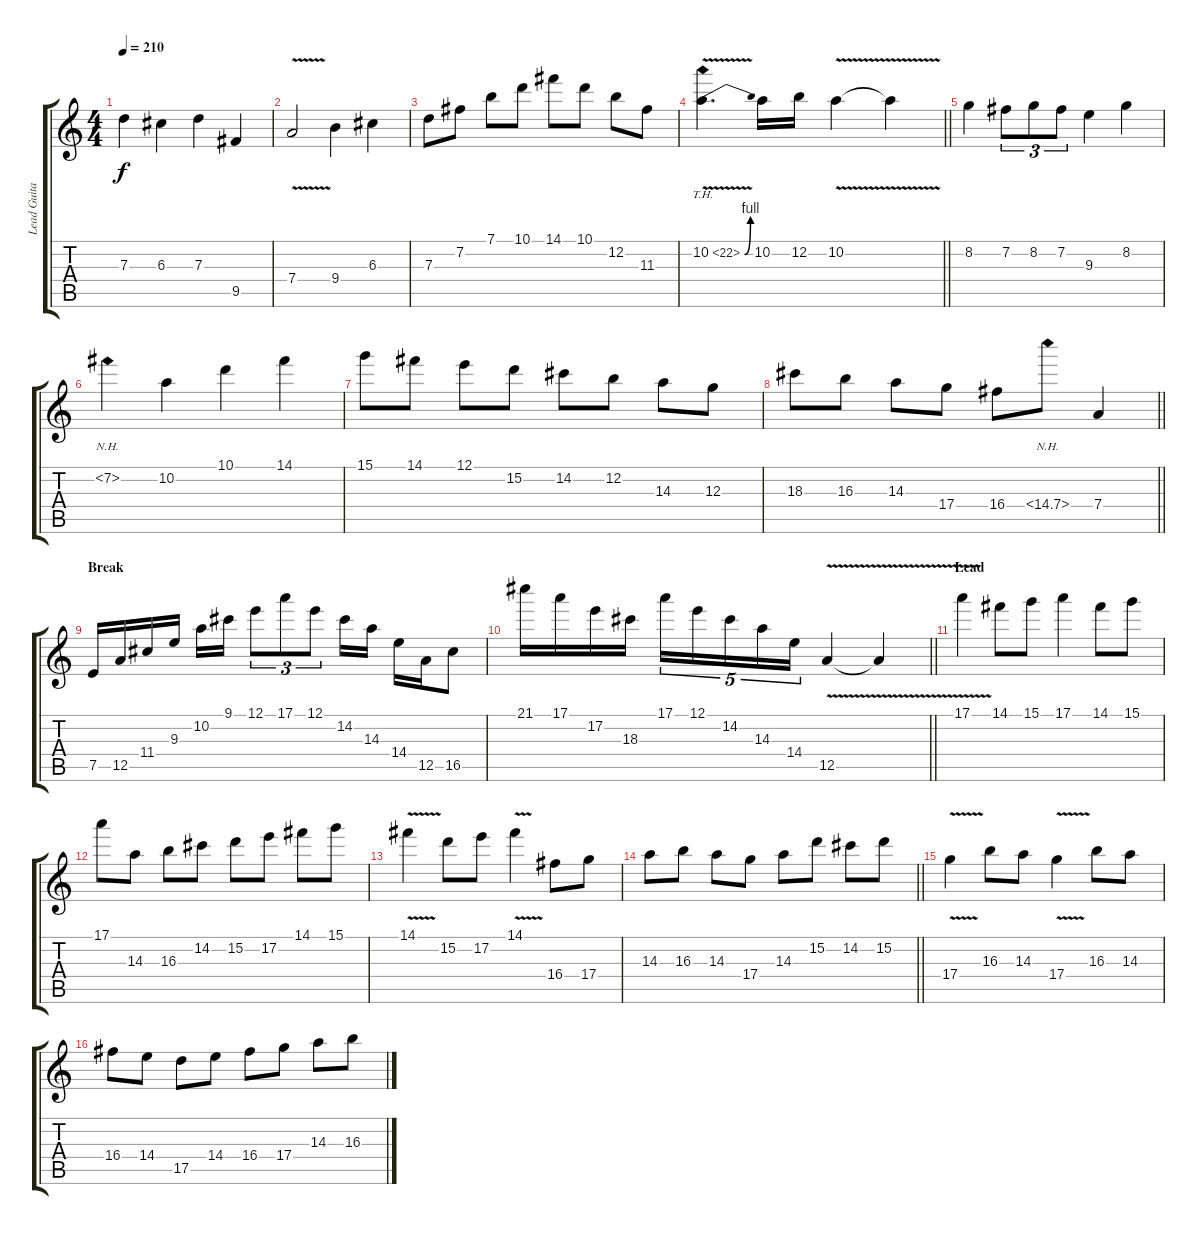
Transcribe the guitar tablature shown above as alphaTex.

\track ("Lead Guitar" "Lead Guita") {instrument distortionguitar}
\staff {score tabs}
\tuning (E4 B3 G3 D3 A2 E2) {hide}
\ts (4 4)
\tempo 210
\clef g2
\ks c
7.3.4{dy f} 6.3.4 7.3.4 9.5.4 |
7.4{v}.2 9.4.4 6.3.4 |
7.3.8 7.2.8 7.1.8 10.1.8 14.1.8 10.1.8 12.2.8 11.3.8 |
\barLineRight lightlight
10.2{be (bend 0 0 60 4) th 12 v}.4{d} 10.2.16 12.2.16 10.2{v}.4 10.2{t}.4 |
8.2.4 7.2.8{tu (3 2)} 8.2.8{tu (3 2)} 7.2.8{tu (3 2)} 9.3.4 8.2.4 |
7.2{nh}.4 10.2.4 10.1.4 14.1.4 |
15.1.8 14.1.8 12.1.8 15.2.8 14.2.8 12.2.8 14.3.8 12.3.8 |
\barLineRight lightlight
18.3.8 16.3.8 14.3.8 17.4.8 16.4.8 14.4{nh}.8 7.4.4 |
\section ("" "Break")
7.5.16 12.5.16 11.4.16 9.3.16 10.2.16 9.1.16 12.1.8{tu (3 2)} 17.1.8{tu (3 2)} 12.1.8{tu (3 2)} 14.2.16 14.3.16 14.4.16 12.5.16 16.5.8 |
\barLineRight lightlight
21.1.16 17.1.16 17.2.16 18.3.16 17.1.16{tu (5 4)} 12.1.16{tu (5 4)} 14.2.16{tu (5 4)} 14.3.16{tu (5 4)} 14.4.16{tu (5 4)} 12.5{v}.4 12.5{t}.4 |
\section ("" "Lead")
17.1{v}.4 14.1.8 15.1.8 17.1.4 14.1.8 15.1.8 |
17.1.8 14.3.8 16.3.8 14.2.8 15.2.8 17.2.8 14.1.8 15.1.8 |
14.1{v}.4 15.2.8 17.2.8 14.1{v}.4 16.4.8 17.4.8 |
\barLineRight lightlight
14.3.8 16.3.8 14.3.8 17.4.8 14.3.8 15.2.8 14.2.8 15.2.8 |
17.4{v}.4 16.3.8 14.3.8 17.4{v}.4 16.3.8 14.3.8 |
16.4.8 14.4.8 17.5.8 14.4.8 16.4.8 17.4.8 14.3.8 16.3.8
